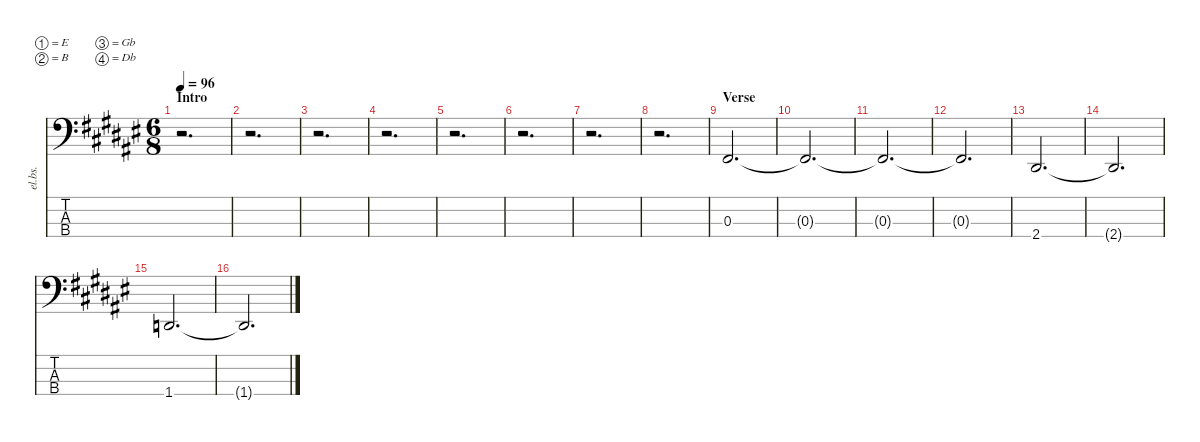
\defaultSystemsLayout 4
\hideDynamics
\bracketExtendMode nobrackets
\otherSystemsTrackNameOrientation horizontal
\track ("Electric Bass" "el.bs.") {instrument electricbassfinger}
\staff {score tabs}
\tuning (E2 B1 Gb1 Db1)
\ts (6 8)
\beaming (8 3 3)
\section ("" "Intro")
\tempo 96
\clef f4
\ks f#
r.2{d dy mf instrument electricbassfinger} |
r.2{d} |
r.2{d} |
r.2{d} |
r.2{d} |
r.2{d} |
r.2{d} |
r.2{d} |
\section ("" "Verse")
0.3{acc #}.2{d} |
0.3{t acc #}.2{d} |
0.3{t acc #}.2{d} |
0.3{t acc #}.2{d} |
2.4{acc #}.2{d} |
2.4{t acc #}.2{d} |
1.4{acc forcenatural}.2{d} |
1.4{t acc forcenatural}.2{d}
